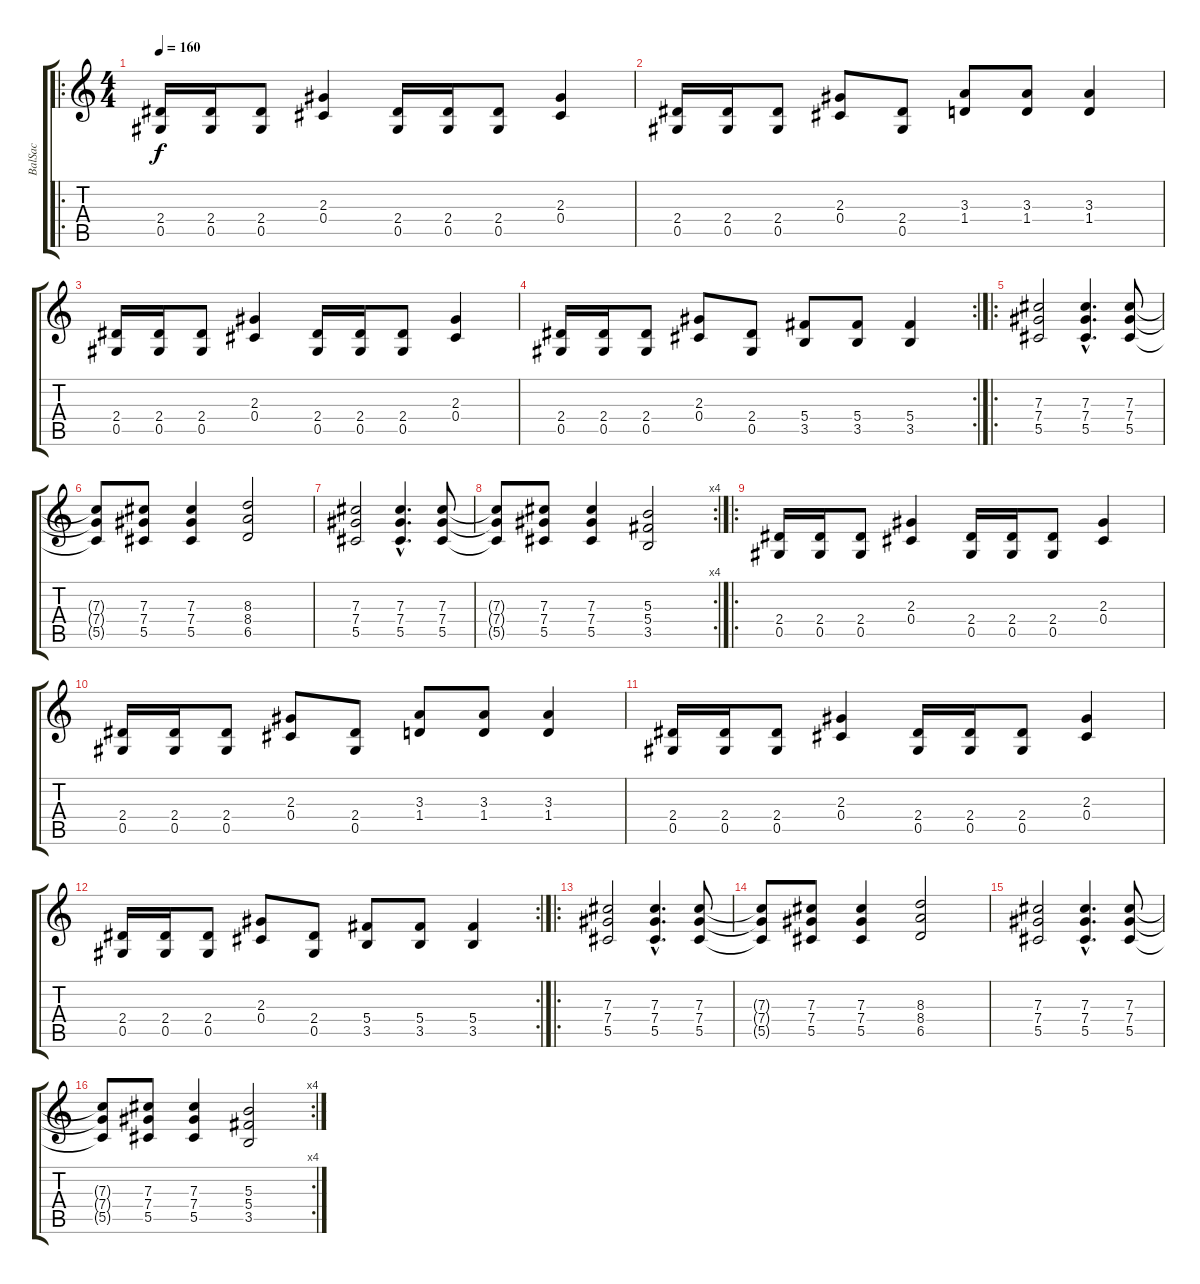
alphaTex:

\track ("BalSac" "BalSac") {instrument distortionguitar}
\staff {score tabs}
\tuning (Eb4 Bb3 Gb3 Db3 Ab2 Eb2) {hide}
\ro
\ts (4 4)
\tempo 160
\clef g2
\ks c
(2.4 0.5).16{dy f instrument distortionguitar} (2.4 0.5).16 (2.4 0.5).8 (2.3 0.4).4 (2.4 0.5).16 (2.4 0.5).16 (2.4 0.5).8 (2.3 0.4).4 |
(2.4 0.5).16 (2.4 0.5).16 (2.4 0.5).8 (2.3 0.4).8 (2.4 0.5).8 (3.3 1.4).8 (3.3 1.4).8 (3.3 1.4).4 |
(2.4 0.5).16 (2.4 0.5).16 (2.4 0.5).8 (2.3 0.4).4 (2.4 0.5).16 (2.4 0.5).16 (2.4 0.5).8 (2.3 0.4).4 |
\rc 2
(2.4 0.5).16 (2.4 0.5).16 (2.4 0.5).8 (2.3 0.4).8 (2.4 0.5).8 (5.4 3.5).8 (5.4 3.5).8 (5.4 3.5).4 |
\ro
(7.3 7.4 5.5).2 (7.3{hac} 7.4{hac} 5.5{hac}).4{d} (7.3 7.4 5.5).8 |
(7.3{t} 7.4{t} 5.5{t}).8 (7.3 7.4 5.5).8 (7.3 7.4 5.5).4 (8.3 8.4 6.5).2 |
(7.3 7.4 5.5).2 (7.3{hac} 7.4{hac} 5.5{hac}).4{d} (7.3 7.4 5.5).8 |
\rc 4
(7.3{t} 7.4{t} 5.5{t}).8 (7.3 7.4 5.5).8 (7.3 7.4 5.5).4 (5.3 5.4 3.5).2 |
\ro
(2.4 0.5).16 (2.4 0.5).16 (2.4 0.5).8 (2.3 0.4).4 (2.4 0.5).16 (2.4 0.5).16 (2.4 0.5).8 (2.3 0.4).4 |
(2.4 0.5).16 (2.4 0.5).16 (2.4 0.5).8 (2.3 0.4).8 (2.4 0.5).8 (3.3 1.4).8 (3.3 1.4).8 (3.3 1.4).4 |
(2.4 0.5).16 (2.4 0.5).16 (2.4 0.5).8 (2.3 0.4).4 (2.4 0.5).16 (2.4 0.5).16 (2.4 0.5).8 (2.3 0.4).4 |
\rc 2
(2.4 0.5).16 (2.4 0.5).16 (2.4 0.5).8 (2.3 0.4).8 (2.4 0.5).8 (5.4 3.5).8 (5.4 3.5).8 (5.4 3.5).4 |
\ro
(7.3 7.4 5.5).2 (7.3{hac} 7.4{hac} 5.5{hac}).4{d} (7.3 7.4 5.5).8 |
(7.3{t} 7.4{t} 5.5{t}).8 (7.3 7.4 5.5).8 (7.3 7.4 5.5).4 (8.3 8.4 6.5).2 |
(7.3 7.4 5.5).2 (7.3{hac} 7.4{hac} 5.5{hac}).4{d} (7.3 7.4 5.5).8 |
\rc 4
(7.3{t} 7.4{t} 5.5{t}).8 (7.3 7.4 5.5).8 (7.3 7.4 5.5).4 (5.3 5.4 3.5).2
